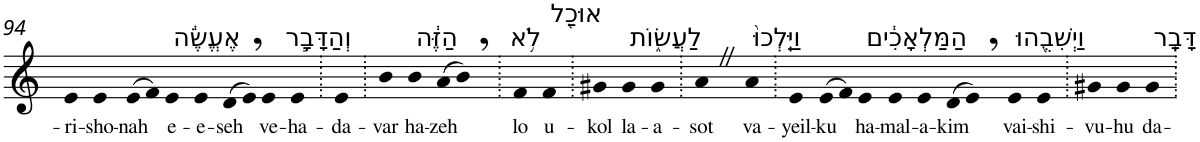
**kern	**text
*part1	*part1
*staff1	*staff1
*I"Piano	*
*I'Pno	*
!!LO:PB:g=z
*clefG2	*
*k[]	*
=94	=94
!	!LO:LY:b
4e	-ri-
!	!LO:LY:b
4e	-sho-
!	!LO:LY:b
(>8e	-nah
8f)	.
!LO:TX:a:t=אֶעֱשֶׂ֔ה	!
!	!LO:LY:b
4e	e-
!	!LO:LY:b
4e	-e-
!	!LO:LY:b
(>8d	-seh
8e,)	.
!LO:TX:a:t=וְהַדָּבָ֣ר	!
!	!LO:LY:b
4e	ve-
!	!LO:LY:b
4e	-ha-
=95.	=95.
!	!LO:LY:b
4e	-da-
=96.	=96.
!	!LO:LY:b
4b	-var
!LO:TX:a:t=הַזֶּ֔ה	!
!	!LO:LY:b
4b	ha-
!	!LO:LY:b
(>8a	-zeh
8b,)	.
=97.	=97.
!LO:TX:a:t=לֹ֥א	!
!	!LO:LY:b
4f	lo
!LO:TX:a:t=אוּכַ֖ל	!
!	!LO:LY:b
4f	u-
=98.	=98.
!	!LO:LY:b
4g#X	-kol
!LO:TX:a:t=לַעֲשׂ֑וֹת	!
!	!LO:LY:b
4g#	la-
!	!LO:LY:b
4g#	-a-
=99.	=99.
!	!LO:LY:b
4aZ	-sot
!LO:TX:a:t=וַיֵּֽלְכוּ֙	!
!	!LO:LY:b
4a	va-
=100.	=100.
!	!LO:LY:b
4e	-yeil-
!	!LO:LY:b
(>8e	-ku
8f)	.
!LO:TX:a:t=הַמַּלְאָכִ֔ים	!
!	!LO:LY:b
4e	ha-
!	!LO:LY:b
4e	-mal-
!	!LO:LY:b
4e	-a-
!	!LO:LY:b
(>8d	-kim
8e,)	.
!LO:TX:a:t=וַיְשִׁבֻ֖הוּ	!
!	!LO:LY:b
4e	vai-
!	!LO:LY:b
4e	-shi-
=101.	=101.
!	!LO:LY:b
4g#X	-vu-
!	!LO:LY:b
4g#	-hu
!LO:TX:a:t=דָּבָֽר	!
!	!LO:LY:b
4g#	da-
=.	=.
*-	*-
